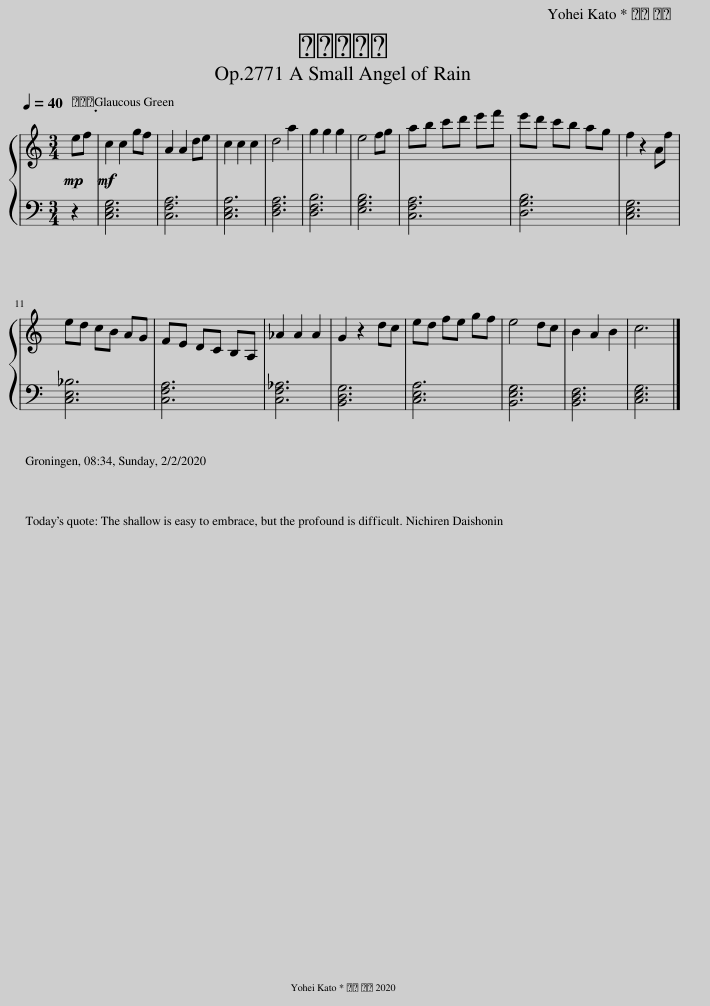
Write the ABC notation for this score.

X:1
%%score { 1 | 2 }
L:1/8
Q:1/4=40
M:3/4
I:linebreak $
K:C
V:1 treble
V:2 bass
V:1
!mp! ef |!mf! c2 c2 gf | A2 A2 de | c2 c2 c2 | d4 a2 | %5
 g2 g2 g2 | e4 fg | ab c'd' e'f' | e'd' c'b ag | f2 z2 Af |$ %10
 ed cB AG | FE DC B,A, | _A2 A2 A2 | G2 z2 dc | ed fe gf | %15
 e4 dc | B2 A2 B2 | c6 |] %18
V:2
 z2 | [C,E,G,]6 | [C,F,A,]6 | [C,E,A,]6 | [D,F,A,]6 | %5
 [D,F,B,]6 | [E,G,B,]6 | [C,F,A,]6 | [D,G,B,]6 | [C,E,G,]6 |$ %10
 [C,E,_B,]6 | [C,F,A,]6 | [C,F,_A,]6 | [B,,D,G,]6 | [C,E,A,]6 | %15
 [B,,E,G,]6 | [B,,D,F,]6 | [C,E,G,]6 |] %18
